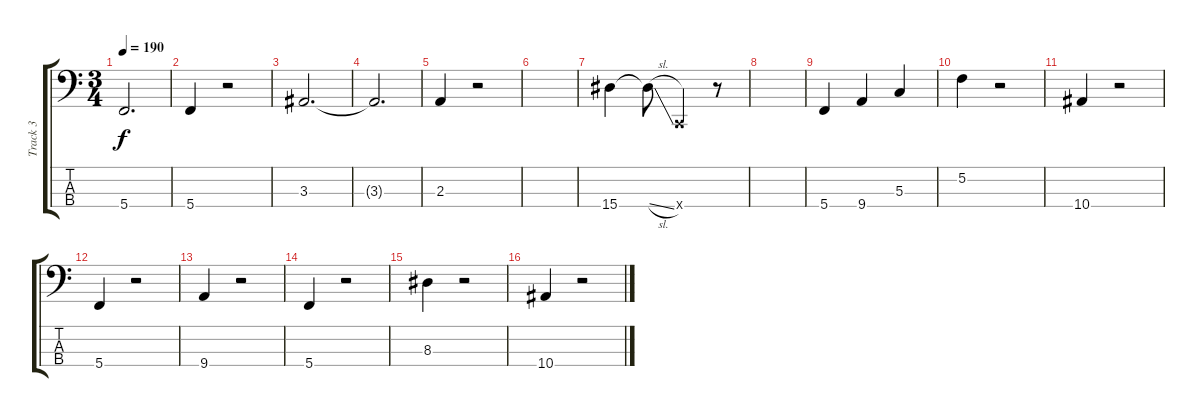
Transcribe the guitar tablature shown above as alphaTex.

\track ("Track 3" "Track 3") {instrument electricbassfinger}
\staff {score tabs}
\tuning (F2 C2 G1 C1) {hide}
\ts (3 4)
\tempo 190
\clef f4
\ks c
5.4.2{d dy f} |
5.4.4 r.2 |
3.3.2{d} |
3.3{t}.2{d} |
2.3.4 r.2 |
|
15.4.4 15.4{sl t}.8 0.4{x}.4 r.8 |
|
5.4.4 9.4.4 5.3.4 |
5.2.4 r.2 |
10.4.4 r.2 |
5.4.4 r.2 |
9.4.4 r.2 |
5.4.4 r.2 |
8.3.4 r.2 |
10.4.4 r.2
